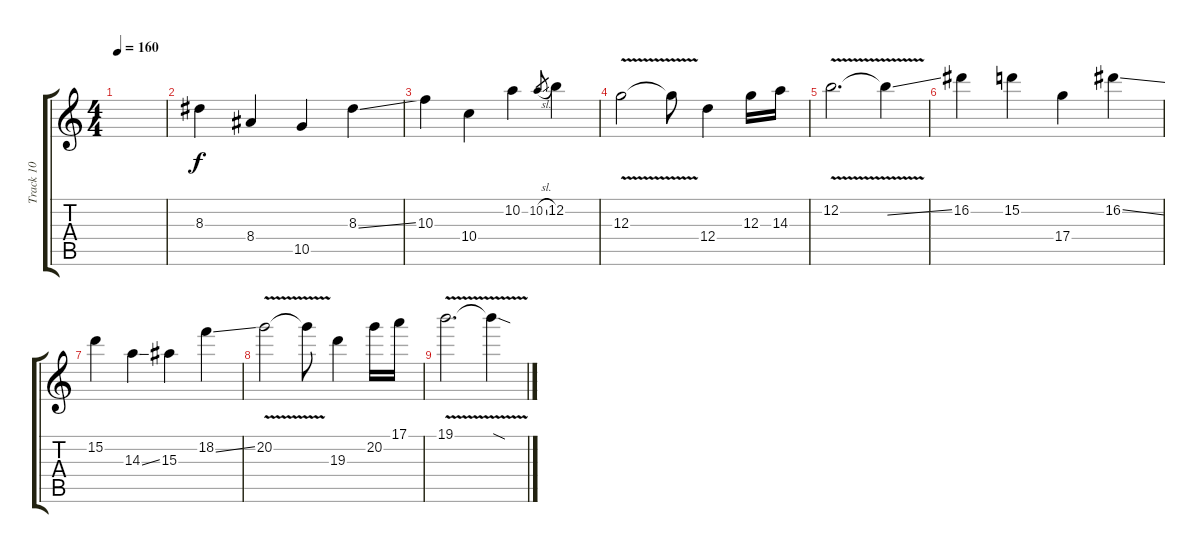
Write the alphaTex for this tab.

\track ("Track 10" "Track 10") {instrument distortionguitar}
\staff {score tabs}
\tuning (E4 B3 G3 D3 A2 E2) {hide}
\ts (4 4)
\tempo 160
\clef g2
\ks c
|
8.3.4 8.4.4 10.5.4 8.3{ss}.4 |
10.3.4 10.4.4 10.2.4 10.2{sl}.8{gr} 12.2.4 |
12.3{v}.2 12.3{t}.8 12.4.4 12.3.16 14.3.16 |
12.2{v}.2{d} 12.2{ss t}.4 |
16.2.4 15.2.4 17.4.4 16.2{ss}.4 |
15.2.4 14.3{ss}.4 15.3.4 18.2{ss}.4 |
20.2{v}.2 20.2{t}.8 19.3.4 20.2.16 17.1.16 |
19.1{v}.2{d} 19.1{sod t}.4
